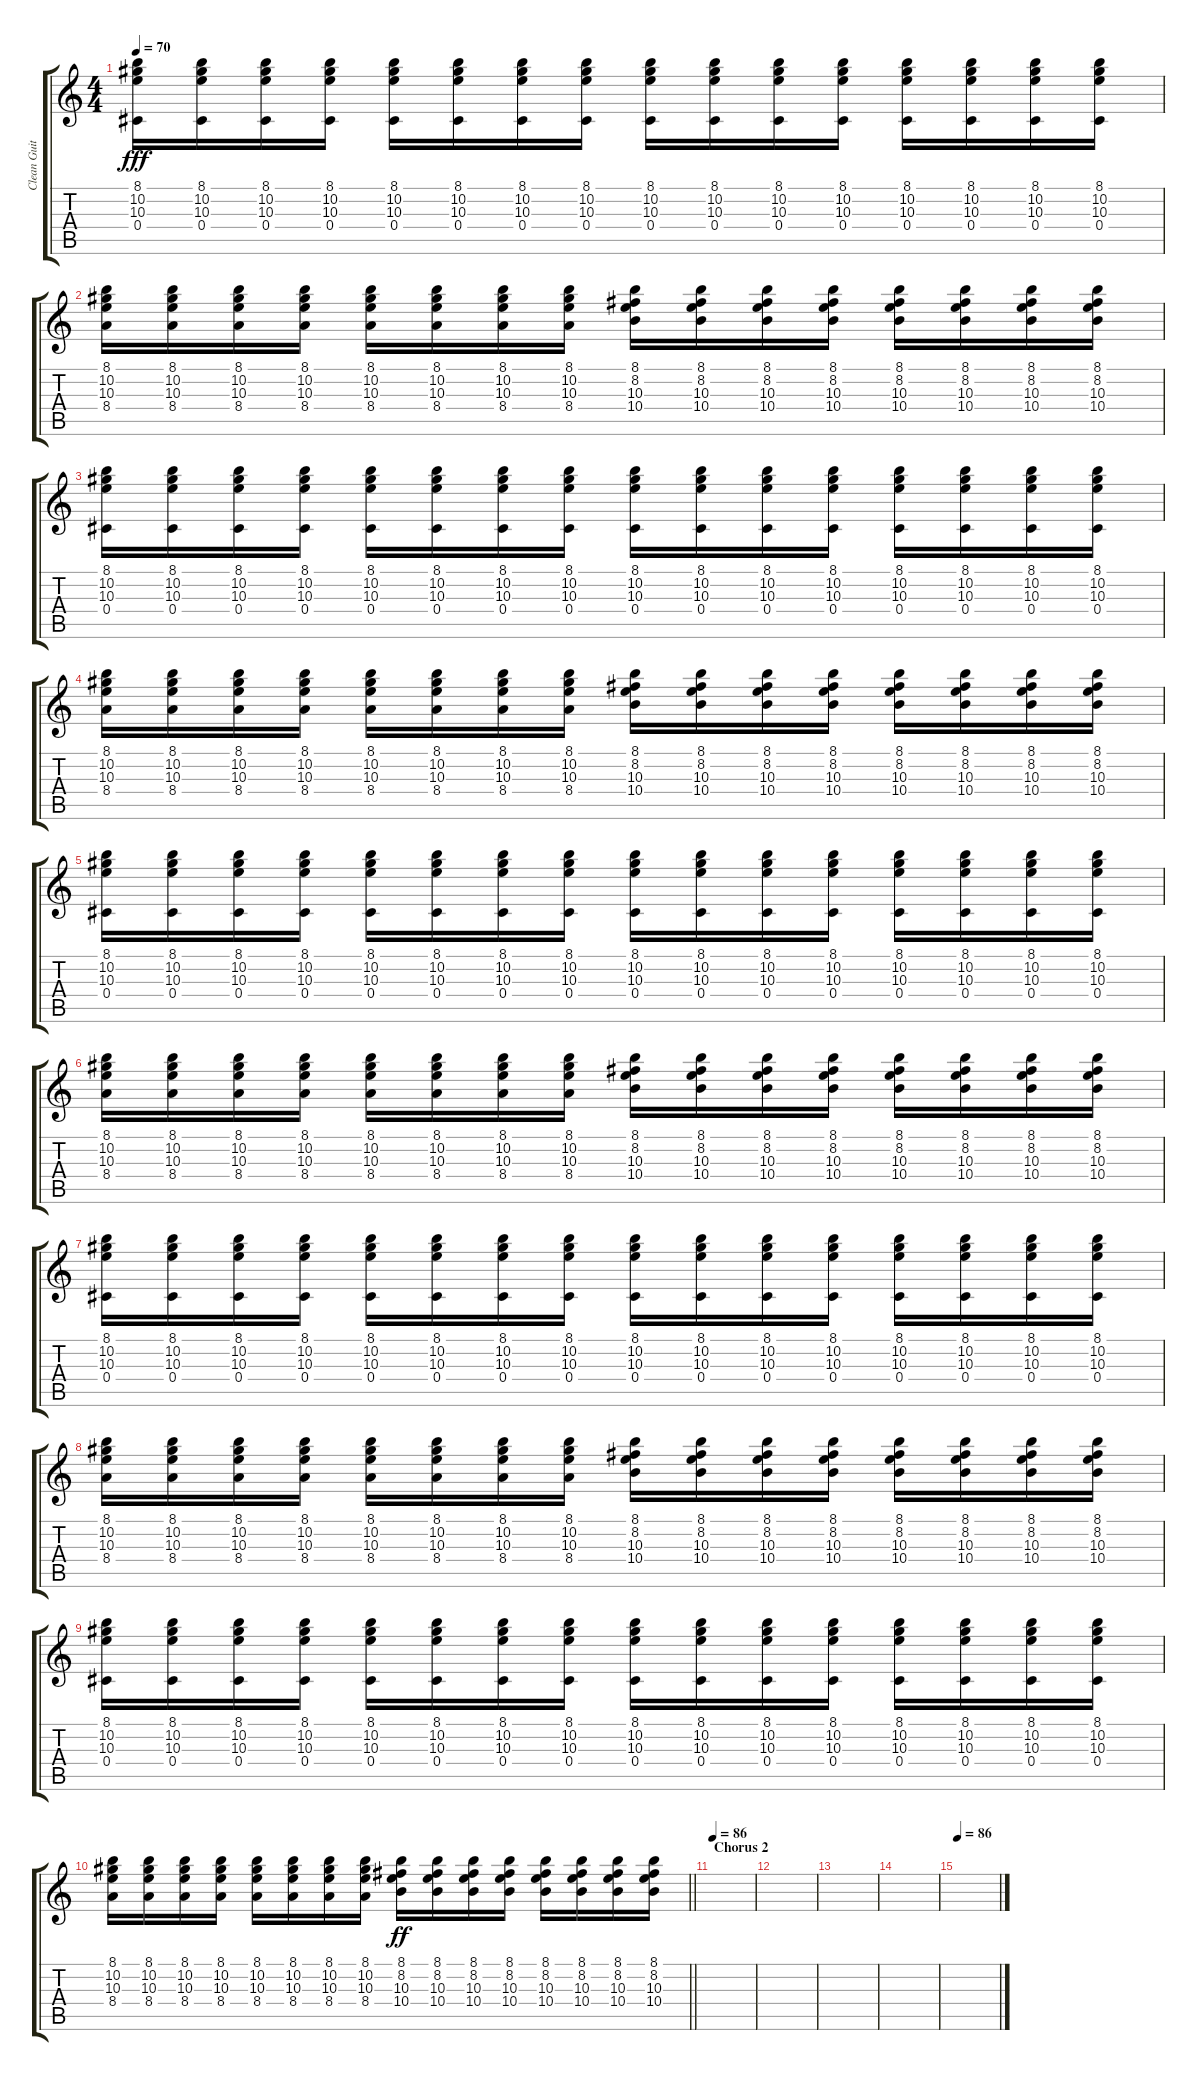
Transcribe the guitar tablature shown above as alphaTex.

\track ("Clean Guitar #1" "Clean Guit") {instrument electricguitarclean}
\staff {score tabs}
\tuning (Eb4 Bb3 Gb3 Db3 Ab2 Db2) {hide}
\ts (4 4)
\tempo 70
\clef g2
\ks c
(8.1 10.2 10.3 0.4).16{dy fff} (8.1 10.2 10.3 0.4).16 (8.1 10.2 10.3 0.4).16 (8.1 10.2 10.3 0.4).16 (8.1 10.2 10.3 0.4).16 (8.1 10.2 10.3 0.4).16 (8.1 10.2 10.3 0.4).16 (8.1 10.2 10.3 0.4).16 (8.1 10.2 10.3 0.4).16 (8.1 10.2 10.3 0.4).16 (8.1 10.2 10.3 0.4).16 (8.1 10.2 10.3 0.4).16 (8.1 10.2 10.3 0.4).16 (8.1 10.2 10.3 0.4).16 (8.1 10.2 10.3 0.4).16 (8.1 10.2 10.3 0.4).16 |
(8.1 10.2 10.3 8.4).16 (8.1 10.2 10.3 8.4).16 (8.1 10.2 10.3 8.4).16 (8.1 10.2 10.3 8.4).16 (8.1 10.2 10.3 8.4).16 (8.1 10.2 10.3 8.4).16 (8.1 10.2 10.3 8.4).16 (8.1 10.2 10.3 8.4).16 (8.1 8.2 10.3 10.4).16 (8.1 8.2 10.3 10.4).16 (8.1 8.2 10.3 10.4).16 (8.1 8.2 10.3 10.4).16 (8.1 8.2 10.3 10.4).16 (8.1 8.2 10.3 10.4).16 (8.1 8.2 10.3 10.4).16 (8.1 8.2 10.3 10.4).16 |
(8.1 10.2 10.3 0.4).16 (8.1 10.2 10.3 0.4).16 (8.1 10.2 10.3 0.4).16 (8.1 10.2 10.3 0.4).16 (8.1 10.2 10.3 0.4).16 (8.1 10.2 10.3 0.4).16 (8.1 10.2 10.3 0.4).16 (8.1 10.2 10.3 0.4).16 (8.1 10.2 10.3 0.4).16 (8.1 10.2 10.3 0.4).16 (8.1 10.2 10.3 0.4).16 (8.1 10.2 10.3 0.4).16 (8.1 10.2 10.3 0.4).16 (8.1 10.2 10.3 0.4).16 (8.1 10.2 10.3 0.4).16 (8.1 10.2 10.3 0.4).16 |
(8.1 10.2 10.3 8.4).16 (8.1 10.2 10.3 8.4).16 (8.1 10.2 10.3 8.4).16 (8.1 10.2 10.3 8.4).16 (8.1 10.2 10.3 8.4).16 (8.1 10.2 10.3 8.4).16 (8.1 10.2 10.3 8.4).16 (8.1 10.2 10.3 8.4).16 (8.1 8.2 10.3 10.4).16 (8.1 8.2 10.3 10.4).16 (8.1 8.2 10.3 10.4).16 (8.1 8.2 10.3 10.4).16 (8.1 8.2 10.3 10.4).16 (8.1 8.2 10.3 10.4).16 (8.1 8.2 10.3 10.4).16 (8.1 8.2 10.3 10.4).16 |
(8.1 10.2 10.3 0.4).16 (8.1 10.2 10.3 0.4).16 (8.1 10.2 10.3 0.4).16 (8.1 10.2 10.3 0.4).16 (8.1 10.2 10.3 0.4).16 (8.1 10.2 10.3 0.4).16 (8.1 10.2 10.3 0.4).16 (8.1 10.2 10.3 0.4).16 (8.1 10.2 10.3 0.4).16 (8.1 10.2 10.3 0.4).16 (8.1 10.2 10.3 0.4).16 (8.1 10.2 10.3 0.4).16 (8.1 10.2 10.3 0.4).16 (8.1 10.2 10.3 0.4).16 (8.1 10.2 10.3 0.4).16 (8.1 10.2 10.3 0.4).16 |
(8.1 10.2 10.3 8.4).16 (8.1 10.2 10.3 8.4).16 (8.1 10.2 10.3 8.4).16 (8.1 10.2 10.3 8.4).16 (8.1 10.2 10.3 8.4).16 (8.1 10.2 10.3 8.4).16 (8.1 10.2 10.3 8.4).16 (8.1 10.2 10.3 8.4).16 (8.1 8.2 10.3 10.4).16 (8.1 8.2 10.3 10.4).16 (8.1 8.2 10.3 10.4).16 (8.1 8.2 10.3 10.4).16 (8.1 8.2 10.3 10.4).16 (8.1 8.2 10.3 10.4).16 (8.1 8.2 10.3 10.4).16 (8.1 8.2 10.3 10.4).16 |
(8.1 10.2 10.3 0.4).16 (8.1 10.2 10.3 0.4).16 (8.1 10.2 10.3 0.4).16 (8.1 10.2 10.3 0.4).16 (8.1 10.2 10.3 0.4).16 (8.1 10.2 10.3 0.4).16 (8.1 10.2 10.3 0.4).16 (8.1 10.2 10.3 0.4).16 (8.1 10.2 10.3 0.4).16 (8.1 10.2 10.3 0.4).16 (8.1 10.2 10.3 0.4).16 (8.1 10.2 10.3 0.4).16 (8.1 10.2 10.3 0.4).16 (8.1 10.2 10.3 0.4).16 (8.1 10.2 10.3 0.4).16 (8.1 10.2 10.3 0.4).16 |
(8.1 10.2 10.3 8.4).16 (8.1 10.2 10.3 8.4).16 (8.1 10.2 10.3 8.4).16 (8.1 10.2 10.3 8.4).16 (8.1 10.2 10.3 8.4).16 (8.1 10.2 10.3 8.4).16 (8.1 10.2 10.3 8.4).16 (8.1 10.2 10.3 8.4).16 (8.1 8.2 10.3 10.4).16 (8.1 8.2 10.3 10.4).16 (8.1 8.2 10.3 10.4).16 (8.1 8.2 10.3 10.4).16 (8.1 8.2 10.3 10.4).16 (8.1 8.2 10.3 10.4).16 (8.1 8.2 10.3 10.4).16 (8.1 8.2 10.3 10.4).16 |
(8.1 10.2 10.3 0.4).16 (8.1 10.2 10.3 0.4).16 (8.1 10.2 10.3 0.4).16 (8.1 10.2 10.3 0.4).16 (8.1 10.2 10.3 0.4).16 (8.1 10.2 10.3 0.4).16 (8.1 10.2 10.3 0.4).16 (8.1 10.2 10.3 0.4).16 (8.1 10.2 10.3 0.4).16 (8.1 10.2 10.3 0.4).16 (8.1 10.2 10.3 0.4).16 (8.1 10.2 10.3 0.4).16 (8.1 10.2 10.3 0.4).16 (8.1 10.2 10.3 0.4).16 (8.1 10.2 10.3 0.4).16 (8.1 10.2 10.3 0.4).16 |
\barLineRight lightlight
(8.1 10.2 10.3 8.4).16 (8.1 10.2 10.3 8.4).16 (8.1 10.2 10.3 8.4).16 (8.1 10.2 10.3 8.4).16 (8.1 10.2 10.3 8.4).16 (8.1 10.2 10.3 8.4).16 (8.1 10.2 10.3 8.4).16 (8.1 10.2 10.3 8.4).16 (8.1 8.2 10.3 10.4).16{dy ff} (8.1 8.2 10.3 10.4).16 (8.1 8.2 10.3 10.4).16 (8.1 8.2 10.3 10.4).16 (8.1 8.2 10.3 10.4).16 (8.1 8.2 10.3 10.4).16 (8.1 8.2 10.3 10.4).16 (8.1 8.2 10.3 10.4).16 |
\section ("" "Chorus 2")
\tempo 86
|
|
|
|
\tempo 86
